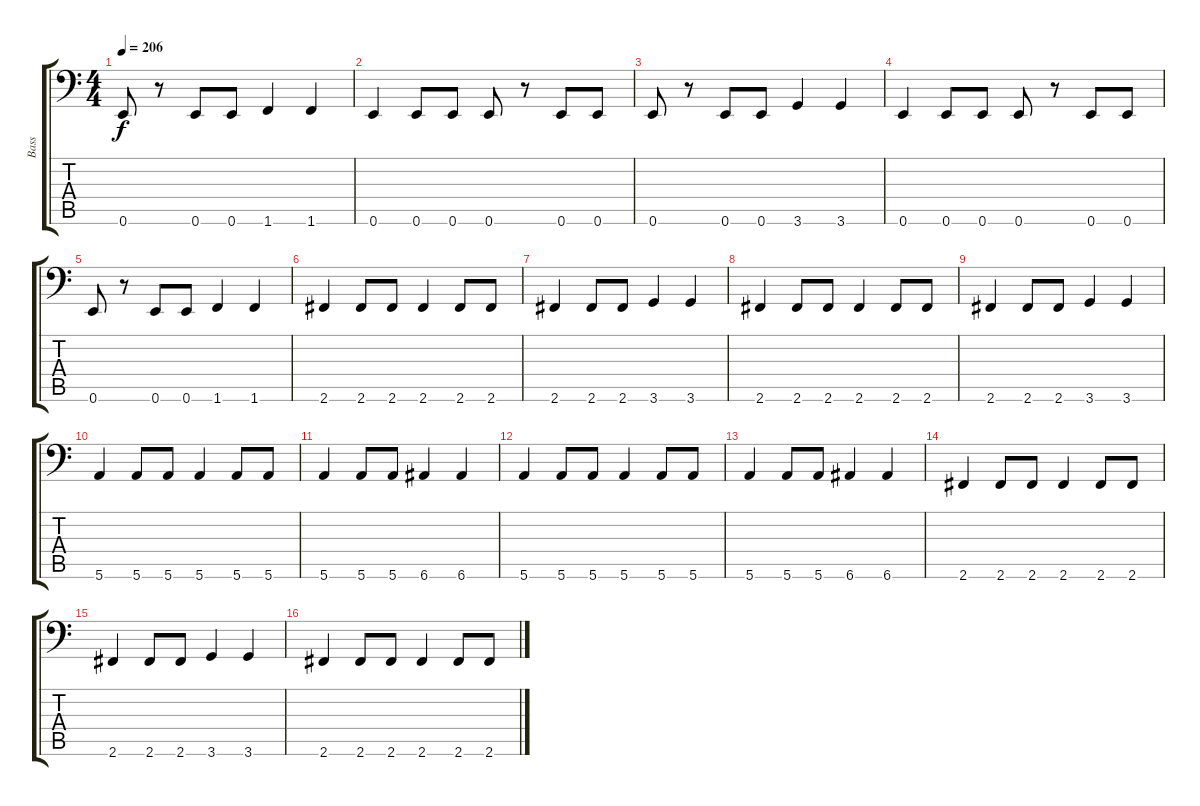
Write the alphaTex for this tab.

\track ("Bass" "Bass") {instrument electricbasspick}
\staff {score tabs}
\tuning (E3 B2 G2 D2 A1 E1) {hide}
\ts (4 4)
\tempo 206
\clef f4
\ks c
0.6.8{dy f} r.8 0.6.8 0.6.8 1.6.4 1.6.4 |
0.6.4 0.6.8 0.6.8 0.6.8 r.8 0.6.8 0.6.8 |
0.6.8 r.8 0.6.8 0.6.8 3.6.4 3.6.4 |
0.6.4 0.6.8 0.6.8 0.6.8 r.8 0.6.8 0.6.8 |
0.6.8 r.8 0.6.8 0.6.8 1.6.4 1.6.4 |
2.6.4 2.6.8 2.6.8 2.6.4 2.6.8 2.6.8 |
2.6.4 2.6.8 2.6.8 3.6.4 3.6.4 |
2.6.4 2.6.8 2.6.8 2.6.4 2.6.8 2.6.8 |
2.6.4 2.6.8 2.6.8 3.6.4 3.6.4 |
5.6.4 5.6.8 5.6.8 5.6.4 5.6.8 5.6.8 |
5.6.4 5.6.8 5.6.8 6.6.4 6.6.4 |
5.6.4 5.6.8 5.6.8 5.6.4 5.6.8 5.6.8 |
5.6.4 5.6.8 5.6.8 6.6.4 6.6.4 |
2.6.4 2.6.8 2.6.8 2.6.4 2.6.8 2.6.8 |
2.6.4 2.6.8 2.6.8 3.6.4 3.6.4 |
2.6.4 2.6.8 2.6.8 2.6.4 2.6.8 2.6.8
